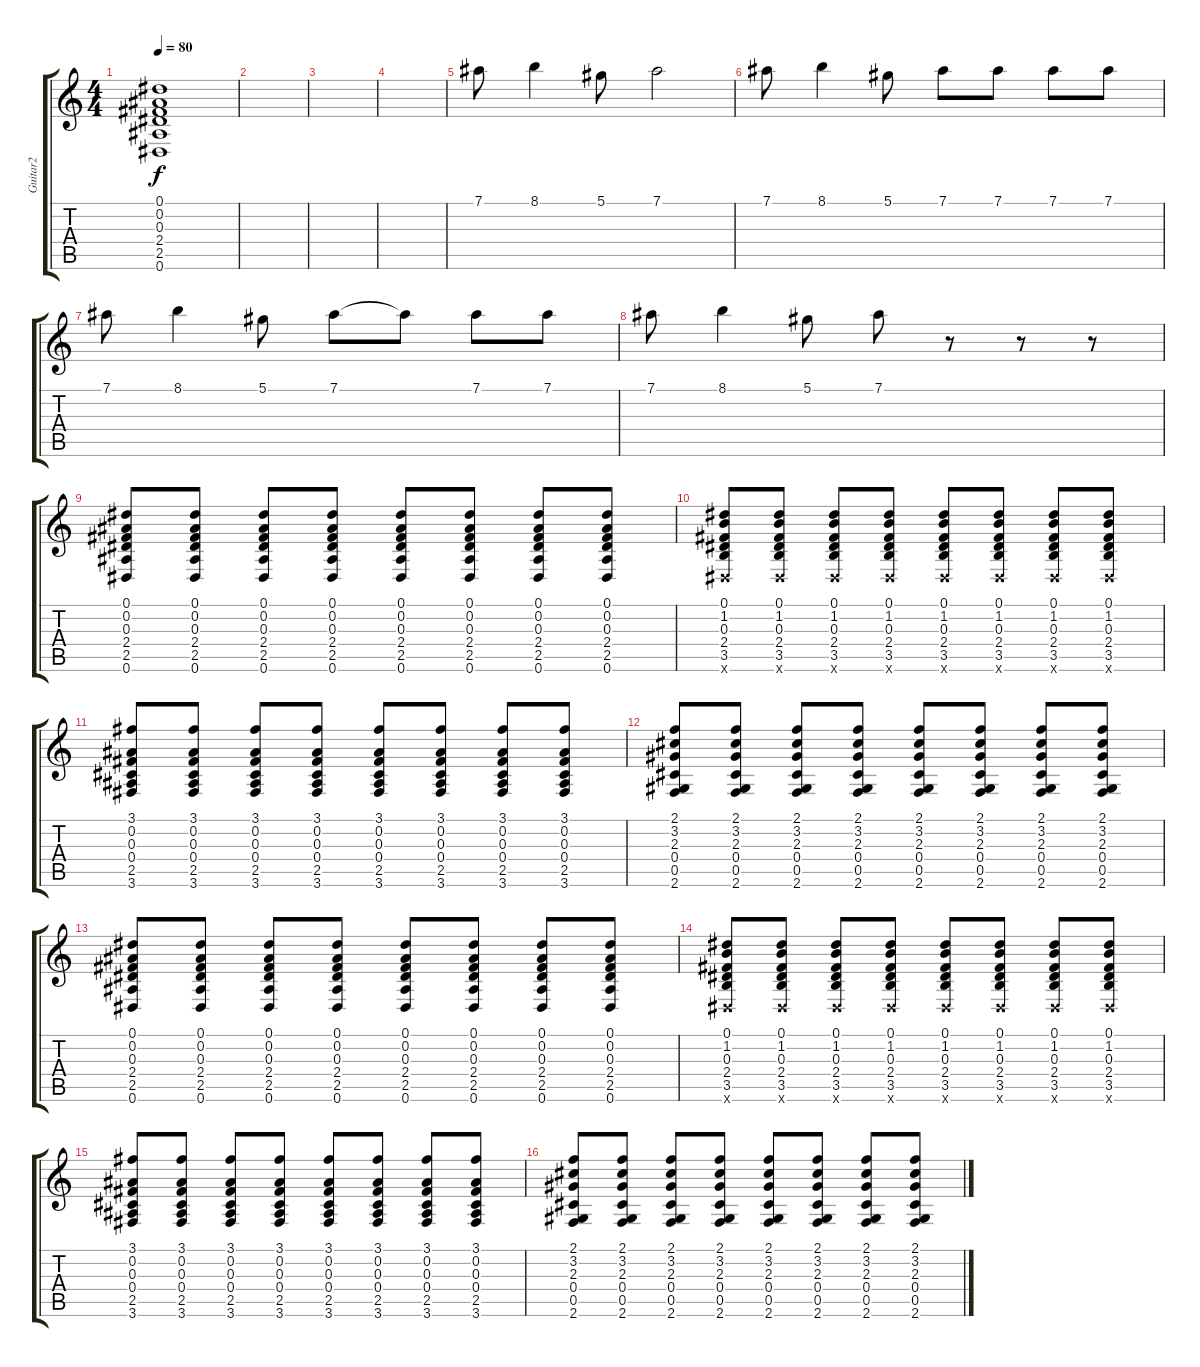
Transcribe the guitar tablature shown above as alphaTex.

\track ("Guitar2" "Guitar2") {instrument overdrivenguitar}
\staff {score tabs}
\tuning (Eb4 Bb3 Gb3 Db3 Ab2 Eb2) {hide}
\ts (4 4)
\tempo 80
\clef g2
\ks c
(0.1 0.2 0.3 2.4 2.5 0.6).1{dy f} |
|
|
|
7.1.8 8.1.4 5.1.8 7.1.2 |
7.1.8 8.1.4 5.1.8 7.1.8 7.1.8 7.1.8 7.1.8 |
7.1.8 8.1.4 5.1.8 7.1.8 7.1{t}.8 7.1.8 7.1.8 |
7.1.8 8.1.4 5.1.8 7.1.8 r.8 r.8 r.8 |
(0.1 0.2 0.3 2.4 2.5 0.6).8 (0.1 0.2 0.3 2.4 2.5 0.6).8 (0.1 0.2 0.3 2.4 2.5 0.6).8 (0.1 0.2 0.3 2.4 2.5 0.6).8 (0.1 0.2 0.3 2.4 2.5 0.6).8 (0.1 0.2 0.3 2.4 2.5 0.6).8 (0.1 0.2 0.3 2.4 2.5 0.6).8 (0.1 0.2 0.3 2.4 2.5 0.6).8 |
(0.1 1.2 0.3 2.4 3.5 0.6{x}).8 (0.1 1.2 0.3 2.4 3.5 0.6{x}).8 (0.1 1.2 0.3 2.4 3.5 0.6{x}).8 (0.1 1.2 0.3 2.4 3.5 0.6{x}).8 (0.1 1.2 0.3 2.4 3.5 0.6{x}).8 (0.1 1.2 0.3 2.4 3.5 0.6{x}).8 (0.1 1.2 0.3 2.4 3.5 0.6{x}).8 (0.1 1.2 0.3 2.4 3.5 0.6{x}).8 |
(3.1 0.2 0.3 0.4 2.5 3.6).8 (3.1 0.2 0.3 0.4 2.5 3.6).8 (3.1 0.2 0.3 0.4 2.5 3.6).8 (3.1 0.2 0.3 0.4 2.5 3.6).8 (3.1 0.2 0.3 0.4 2.5 3.6).8 (3.1 0.2 0.3 0.4 2.5 3.6).8 (3.1 0.2 0.3 0.4 2.5 3.6).8 (3.1 0.2 0.3 0.4 2.5 3.6).8 |
(2.1 3.2 2.3 0.4 0.5 2.6).8 (2.1 3.2 2.3 0.4 0.5 2.6).8 (2.1 3.2 2.3 0.4 0.5 2.6).8 (2.1 3.2 2.3 0.4 0.5 2.6).8 (2.1 3.2 2.3 0.4 0.5 2.6).8 (2.1 3.2 2.3 0.4 0.5 2.6).8 (2.1 3.2 2.3 0.4 0.5 2.6).8 (2.1 3.2 2.3 0.4 0.5 2.6).8 |
(0.1 0.2 0.3 2.4 2.5 0.6).8 (0.1 0.2 0.3 2.4 2.5 0.6).8 (0.1 0.2 0.3 2.4 2.5 0.6).8 (0.1 0.2 0.3 2.4 2.5 0.6).8 (0.1 0.2 0.3 2.4 2.5 0.6).8 (0.1 0.2 0.3 2.4 2.5 0.6).8 (0.1 0.2 0.3 2.4 2.5 0.6).8 (0.1 0.2 0.3 2.4 2.5 0.6).8 |
(0.1 1.2 0.3 2.4 3.5 0.6{x}).8 (0.1 1.2 0.3 2.4 3.5 0.6{x}).8 (0.1 1.2 0.3 2.4 3.5 0.6{x}).8 (0.1 1.2 0.3 2.4 3.5 0.6{x}).8 (0.1 1.2 0.3 2.4 3.5 0.6{x}).8 (0.1 1.2 0.3 2.4 3.5 0.6{x}).8 (0.1 1.2 0.3 2.4 3.5 0.6{x}).8 (0.1 1.2 0.3 2.4 3.5 0.6{x}).8 |
(3.1 0.2 0.3 0.4 2.5 3.6).8 (3.1 0.2 0.3 0.4 2.5 3.6).8 (3.1 0.2 0.3 0.4 2.5 3.6).8 (3.1 0.2 0.3 0.4 2.5 3.6).8 (3.1 0.2 0.3 0.4 2.5 3.6).8 (3.1 0.2 0.3 0.4 2.5 3.6).8 (3.1 0.2 0.3 0.4 2.5 3.6).8 (3.1 0.2 0.3 0.4 2.5 3.6).8 |
(2.1 3.2 2.3 0.4 0.5 2.6).8 (2.1 3.2 2.3 0.4 0.5 2.6).8 (2.1 3.2 2.3 0.4 0.5 2.6).8 (2.1 3.2 2.3 0.4 0.5 2.6).8 (2.1 3.2 2.3 0.4 0.5 2.6).8 (2.1 3.2 2.3 0.4 0.5 2.6).8 (2.1 3.2 2.3 0.4 0.5 2.6).8 (2.1 3.2 2.3 0.4 0.5 2.6).8
